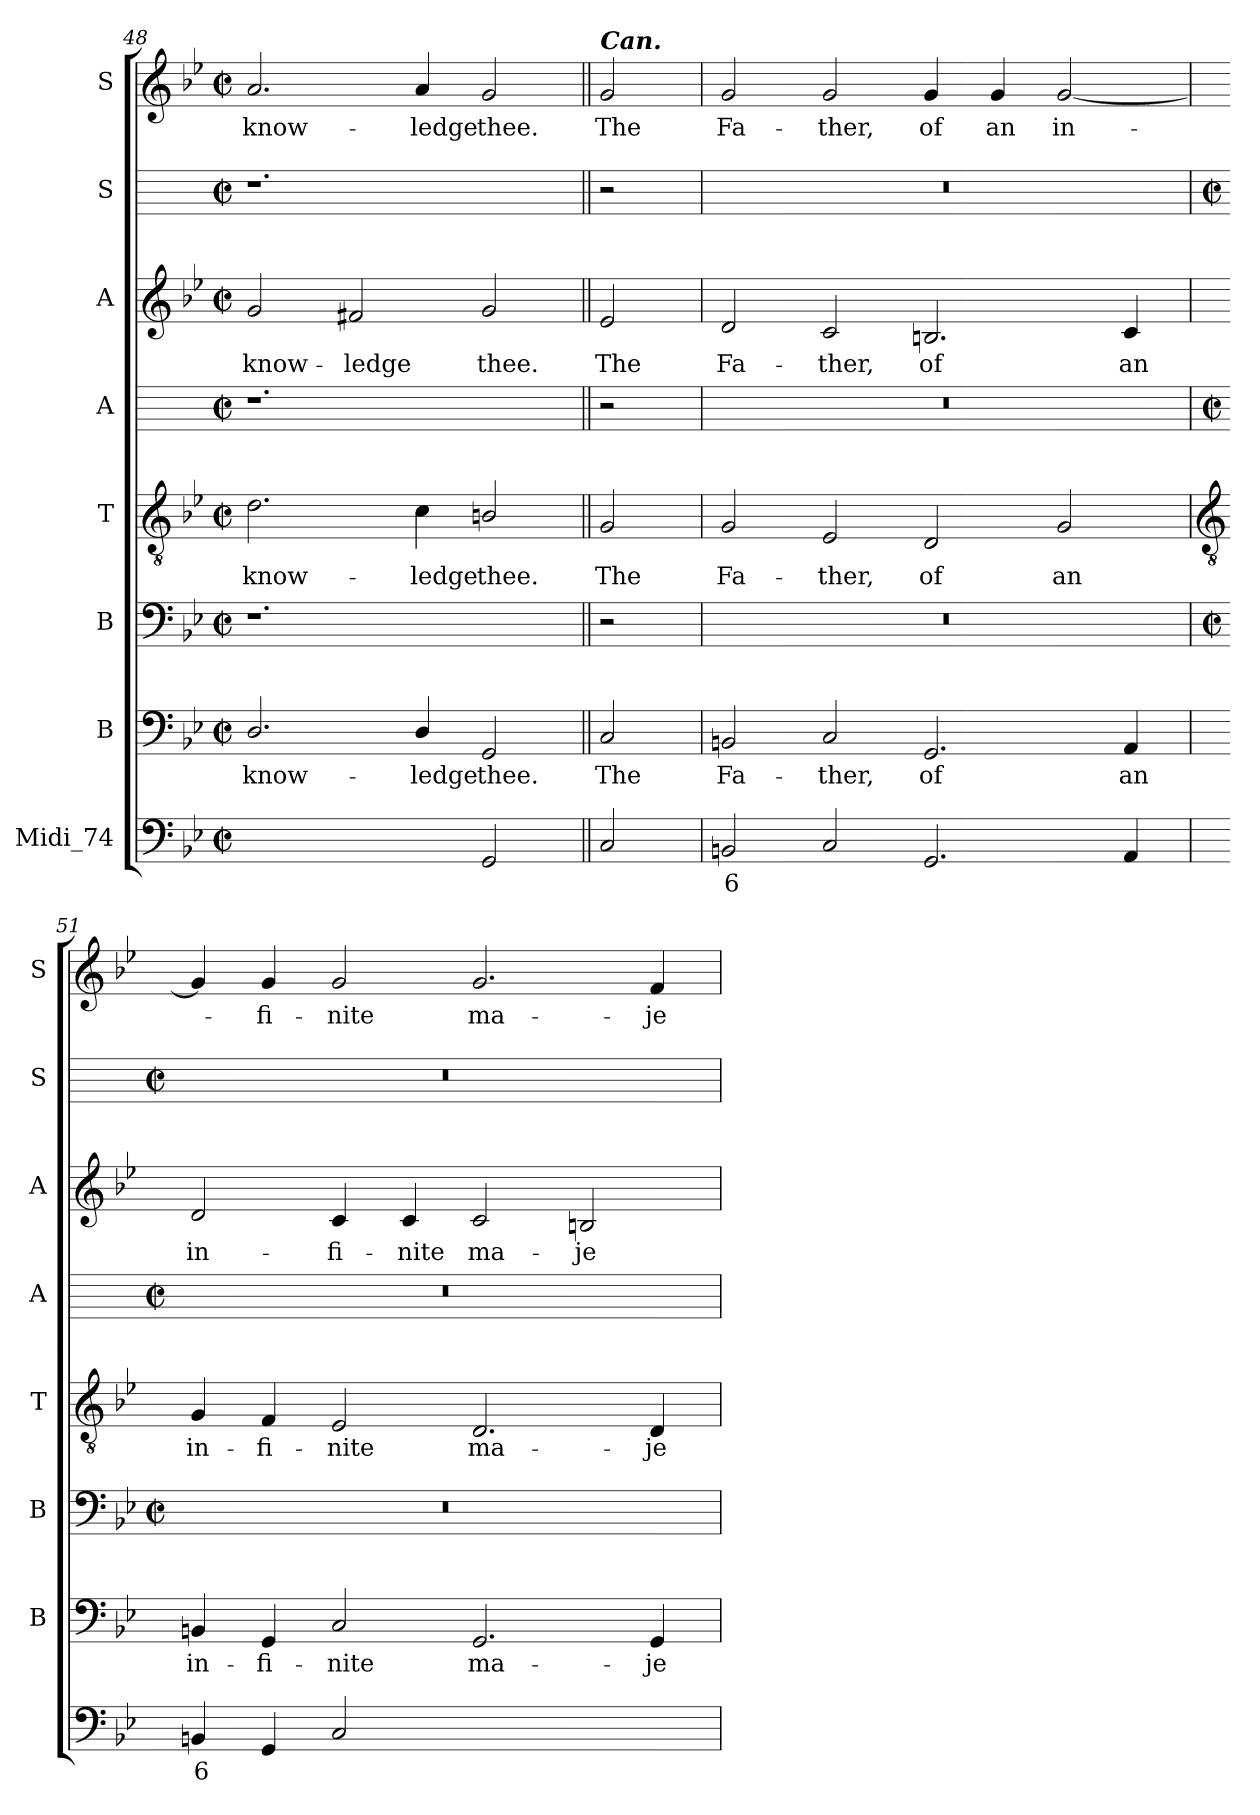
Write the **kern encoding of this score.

**kern	**text	**kern	**text	**kern	**kern	**text	**kern	**kern	**text	**kern	**kern	**text
*part8	*part8	*part7	*part7	*part6	*part5	*part5	*part4	*part3	*part3	*part2	*part1	*part1
*staff8	*staff8	*staff7	*staff7	*staff6	*staff5	*staff5	*staff4	*staff3	*staff3	*staff2	*staff1	*staff1
*I"Midi_74	*	*I"B	*	*I"B	*I"T	*	*I"A	*I"A	*	*I"S	*I"S	*
*	*	*I'B	*	*I'B	*I'T	*	*I'A	*I'A	*	*I'S	*I'S	*
*clefF4	*	*clefF4	*	*clefF4	*clefGv2	*	*	*clefG2	*	*	*clefG2	*
*k[b-e-]	*	*k[b-e-]	*	*k[b-e-]	*k[b-e-]	*	*	*k[b-e-]	*	*	*k[b-e-]	*
*B-:	*	*B-:	*	*B-:	*B-:	*	*	*B-:	*	*	*B-:	*
*M4/2	*	*M4/2	*	*M4/2	*M4/2	*	*M4/2	*M4/2	*	*M4/2	*M4/2	*
*met(c|)	*	*met(c|)	*	*met(c|)	*met(c|)	*	*met(c|)	*met(c|)	*	*met(c|)	*met(c|)	*
=48	=48	=48	=48	=48	=48	=48	=48	=48	=48	=48	=48	=48
!	!LO:LY:b	!	!LO:LY:b	!	!	!LO:LY:b	!	!	!LO:LY:b	!	!	!LO:LY:b
[2D/yy	4	2.D/	-know-	1.r	2.d	-know-	1.r	2g	-know-	1.r	2.a	-know-
!	!LO:LY:b	!	!	!	!	!	!	!	!LO:LY:b	!	!	!
2Dyy]	3	.	.	.	.	.	.	2f#X	-ledge	.	.	.
!	!	!	!LO:LY:b	!	!	!LO:LY:b	!	!	!	!	!	!LO:LY:b
.	.	4D/	-ledge	.	4c	-ledge	.	.	.	.	4a	-ledge
!	!	!	!LO:LY:b	!	!	!LO:LY:b	!	!	!LO:LY:b	!	!	!LO:LY:b
2GG	.	2GG	thee.	.	2Bn/	thee.	.	2g	thee.	.	2g	thee.
=49||	=49||	=49||	=49||	=49||	=49||	=49||	=49||	=49||	=49||	=49||	=49||	=49||
!	!	!	!	!	!	!	!	!	!	!	!LO:TX:a:Bi:t=Can.	!
!	!	!	!LO:LY:b	!	!	!LO:LY:b	!	!	!LO:LY:b	!	!	!LO:LY:b
2C	.	2C	The	2r	2G	The	2r	2e-	The	2r	2g	The
=50	=50	=50	=50	=50	=50	=50	=50	=50	=50	=50	=50	=50
!	!LO:LY:b	!	!LO:LY:b	!	!	!LO:LY:b	!	!	!LO:LY:b	!	!	!LO:LY:b
2BBn	6	2BBn	Fa-	0r	2G	Fa-	0r	2d	Fa-	0r	2g	Fa-
!	!	!	!LO:LY:b	!	!	!LO:LY:b	!	!	!LO:LY:b	!	!	!LO:LY:b
2C	.	2C	-ther,	.	2E-	-ther,	.	2c	-ther,	.	2g	-ther,
!	!	!	!LO:LY:b	!	!	!LO:LY:b	!	!	!LO:LY:b	!	!	!LO:LY:b
2.GG	.	2.GG	of	.	2D	of	.	2.Bn	of	.	4g	of
!	!	!	!	!	!	!	!	!	!	!	!	!LO:LY:b
.	.	.	.	.	.	.	.	.	.	.	4g	an
!	!	!	!	!	!	!LO:LY:b	!	!	!	!	!	!LO:LY:b
.	.	.	.	.	2G	an	.	.	.	.	[2g	in-
!	!	!	!LO:LY:b	!	!	!	!	!	!LO:LY:b	!	!	!
4AA	.	4AA	an	.	.	.	.	4c	an	.	.	.
!!LO:LB:g=z
=51	=51	=51	=51	=51	=51	=51	=51	=51	=51	=51	=51	=51
*	*	*	*	*	*clefGv2	*	*	*	*	*	*	*
*	*	*	*	*M4/2	*	*	*M4/2	*	*	*M4/2	*	*
*	*	*	*	*met(c|)	*	*	*met(c|)	*	*	*met(c|)	*	*
!	!LO:LY:b	!	!LO:LY:b	!	!	!LO:LY:b	!	!	!LO:LY:b	!	!	!
4BBn	6	4BBn	in-	0r	4G	in-	0r	2d	in-	0r	4g]	.
!	!	!	!LO:LY:b	!	!	!LO:LY:b	!	!	!	!	!	!LO:LY:b
4GG	.	4GG	-fi-	.	4F	-fi-	.	.	.	.	4g	fi-
!	!	!	!LO:LY:b	!	!	!LO:LY:b	!	!	!LO:LY:b	!	!	!LO:LY:b
2C	.	2C	-nite	.	2E-	-nite	.	4c	-fi-	.	2g	-nite
!	!	!	!	!	!	!	!	!	!LO:LY:b	!	!	!
.	.	.	.	.	.	.	.	4c	-nite	.	.	.
!	!LO:LY:b	!	!LO:LY:b	!	!	!LO:LY:b	!	!	!LO:LY:b	!	!	!LO:LY:b
[2GGyy	4	2.GG	ma-	.	2.D	ma-	.	2c	ma-	.	2.g	ma-
!	!LO:LY:b	!	!	!	!	!	!	!	!LO:LY:b	!	!	!
2GGyy]	3	.	.	.	.	.	.	2Bn	-je-	.	.	.
!	!	!	!LO:LY:b	!	!	!LO:LY:b	!	!	!	!	!	!LO:LY:b
.	.	4GG	-je-	.	4D	-je-	.	.	.	.	4f	-je-
=	=	=	=	=	=	=	=	=	=	=	=	=
*-	*-	*-	*-	*-	*-	*-	*-	*-	*-	*-	*-	*-
